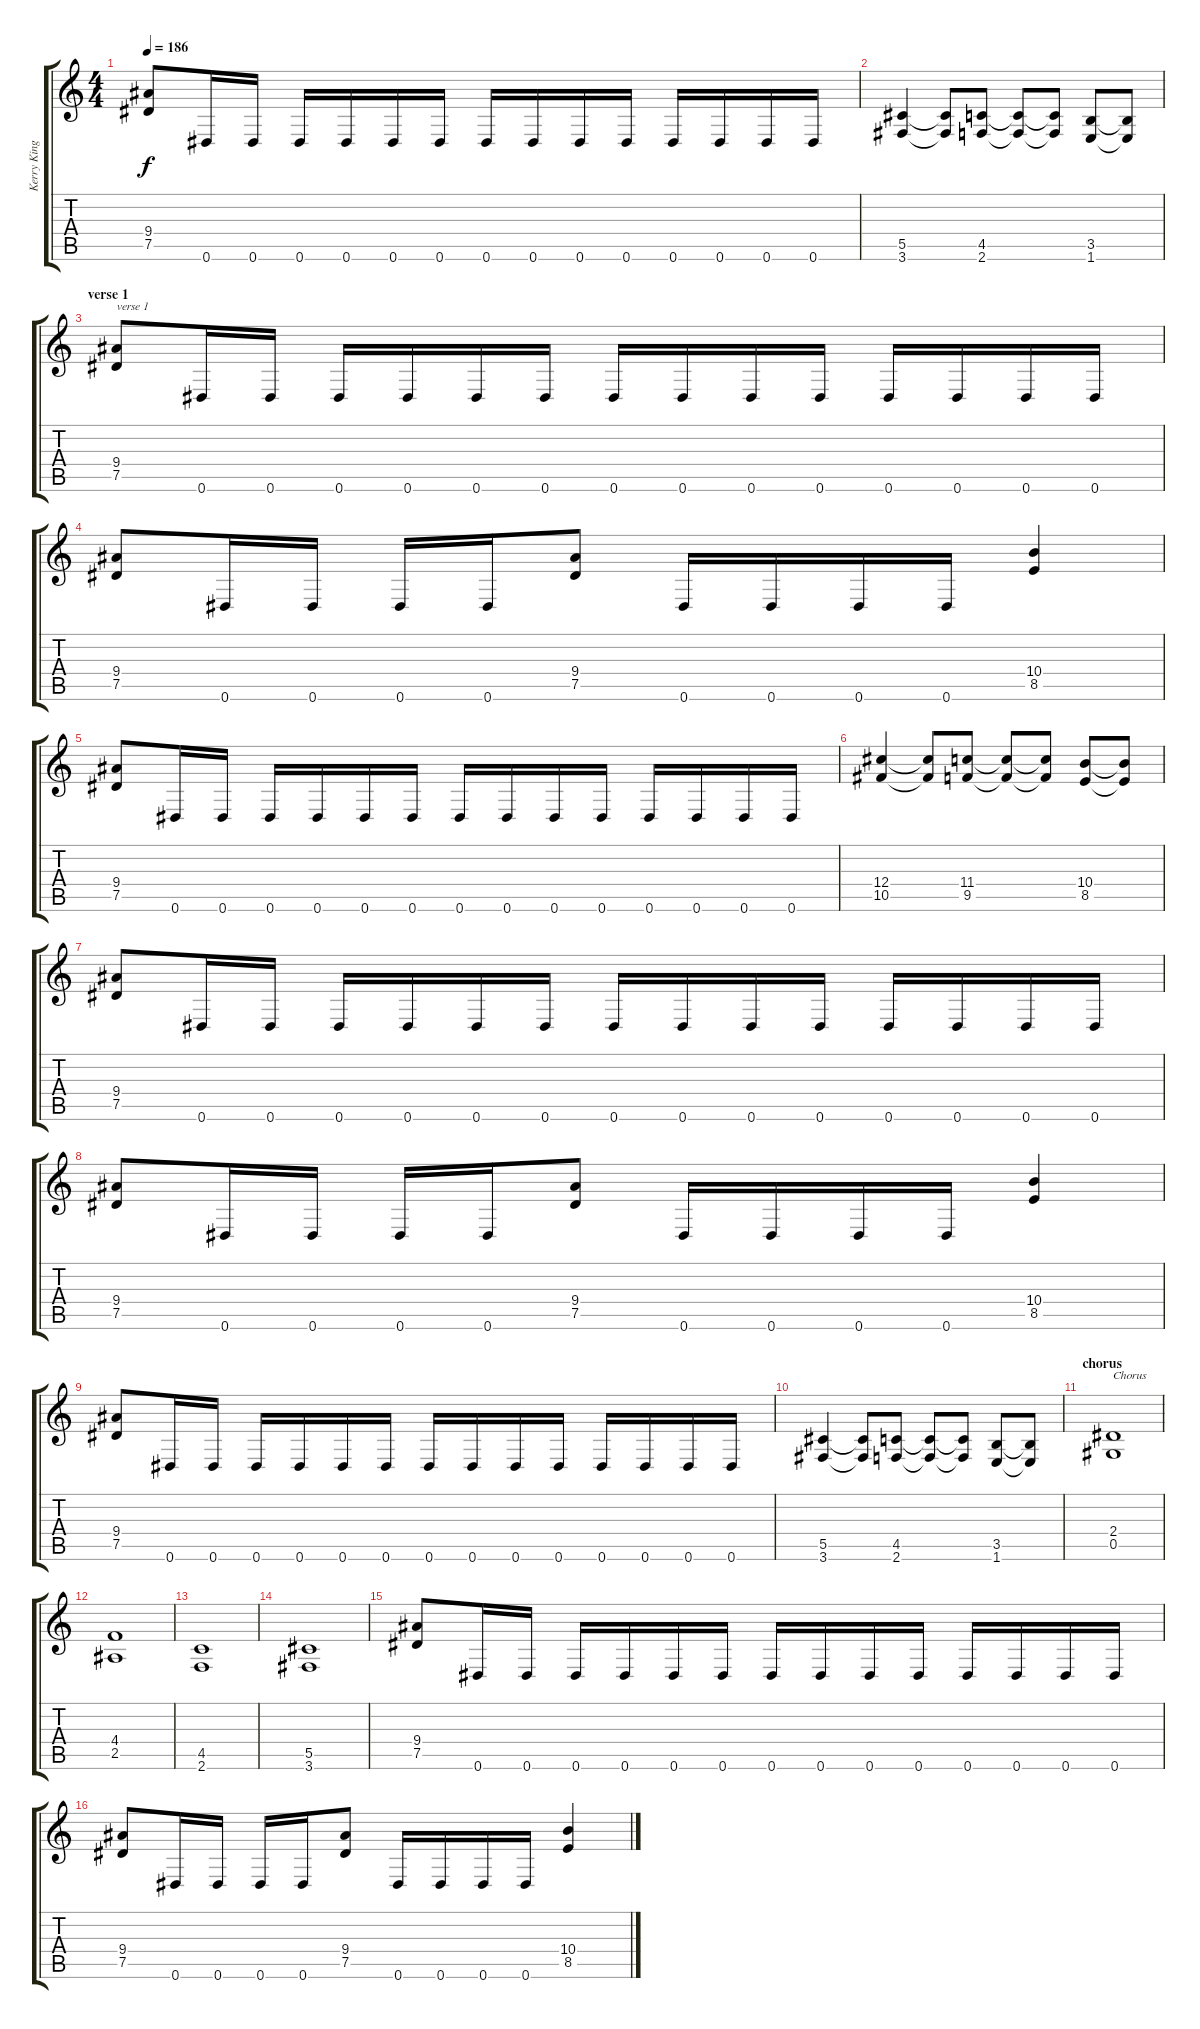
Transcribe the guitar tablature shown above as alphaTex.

\track ("Kerry King" "Kerry King") {instrument distortionguitar}
\staff {score tabs}
\tuning (Eb4 Bb3 Gb3 Db3 Ab2 Eb2) {hide}
\ts (4 4)
\tempo 186
\clef g2
\ks c
(9.4 7.5).8{dy f} 0.6.16 0.6.16 0.6.16 0.6.16 0.6.16 0.6.16 0.6.16 0.6.16 0.6.16 0.6.16 0.6.16 0.6.16 0.6.16 0.6.16 |
(5.5 3.6).4 (5.5{t} 3.6{t}).8 (4.5 2.6).8 (4.5{t} 2.6{t}).8 (4.5{t} 2.6{t}).8 (3.5 1.6).8 (3.5{t} 1.6{t}).8 |
\section ("" "verse 1")
(9.4 7.5).8{txt "verse 1"} 0.6.16 0.6.16 0.6.16 0.6.16 0.6.16 0.6.16 0.6.16 0.6.16 0.6.16 0.6.16 0.6.16 0.6.16 0.6.16 0.6.16 |
(9.4 7.5).8 0.6.16 0.6.16 0.6.16 0.6.16 (9.4 7.5).8 0.6.16 0.6.16 0.6.16 0.6.16 (10.4 8.5).4 |
(9.4 7.5).8 0.6.16 0.6.16 0.6.16 0.6.16 0.6.16 0.6.16 0.6.16 0.6.16 0.6.16 0.6.16 0.6.16 0.6.16 0.6.16 0.6.16 |
(12.4 10.5).4 (12.4{t} 10.5{t}).8 (11.4 9.5).8 (11.4{t} 9.5{t}).8 (11.4{t} 9.5{t}).8 (10.4 8.5).8 (10.4{t} 8.5{t}).8 |
(9.4 7.5).8 0.6.16 0.6.16 0.6.16 0.6.16 0.6.16 0.6.16 0.6.16 0.6.16 0.6.16 0.6.16 0.6.16 0.6.16 0.6.16 0.6.16 |
(9.4 7.5).8 0.6.16 0.6.16 0.6.16 0.6.16 (9.4 7.5).8 0.6.16 0.6.16 0.6.16 0.6.16 (10.4 8.5).4 |
(9.4 7.5).8 0.6.16 0.6.16 0.6.16 0.6.16 0.6.16 0.6.16 0.6.16 0.6.16 0.6.16 0.6.16 0.6.16 0.6.16 0.6.16 0.6.16 |
(5.5 3.6).4 (5.5{t} 3.6{t}).8 (4.5 2.6).8 (4.5{t} 2.6{t}).8 (4.5{t} 2.6{t}).8 (3.5 1.6).8 (3.5{t} 1.6{t}).8 |
\section ("" "chorus")
(2.4 0.5).1{txt "Chorus"} |
(4.4 2.5).1 |
(4.5 2.6).1 |
(5.5 3.6).1 |
(9.4 7.5).8 0.6.16 0.6.16 0.6.16 0.6.16 0.6.16 0.6.16 0.6.16 0.6.16 0.6.16 0.6.16 0.6.16 0.6.16 0.6.16 0.6.16 |
(9.4 7.5).8 0.6.16 0.6.16 0.6.16 0.6.16 (9.4 7.5).8 0.6.16 0.6.16 0.6.16 0.6.16 (10.4 8.5).4
